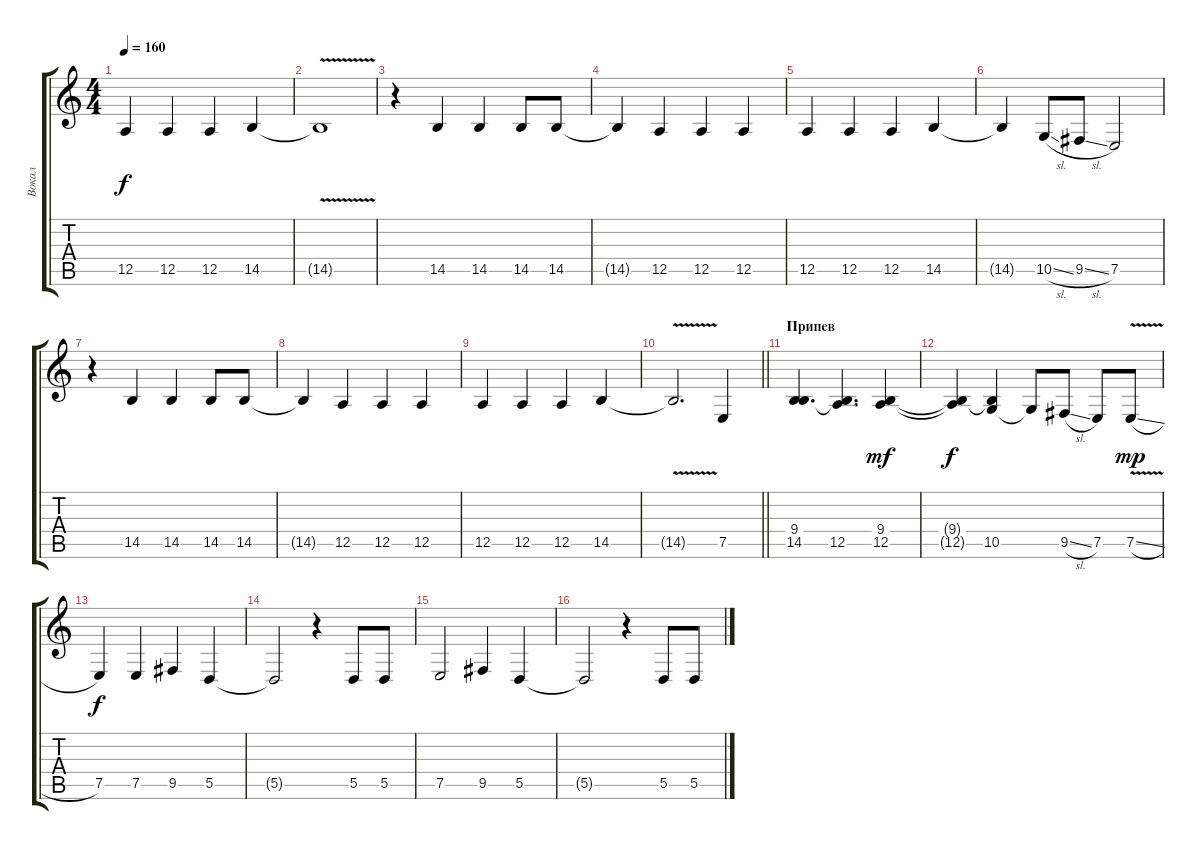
\track ("Вокал" "Вокал") {instrument bassoon}
\staff {score tabs}
\tuning (E4 B3 G3 D3 A2 E2) {hide}
\ts (4 4)
\tempo 160
\clef g2
\ks c
12.5.4{dy f} 12.5.4 12.5.4 14.5.4 |
14.5{v t}.1 |
r.4 14.5.4 14.5.4 14.5.8 14.5.8 |
14.5{t}.4 12.5.4 12.5.4 12.5.4 |
12.5.4 12.5.4 12.5.4 14.5.4 |
14.5{t}.4 10.5{sl}.8 9.5{sl}.8 7.5.2 |
r.4 14.5.4 14.5.4 14.5.8 14.5.8 |
14.5{t}.4 12.5.4 12.5.4 12.5.4 |
12.5.4 12.5.4 12.5.4 14.5.4 |
\barLineRight lightlight
14.5{v t}.2{d} 7.5.4 |
\section ("" "Припев")
(9.4 14.5).4{d} (9.4{t} 12.5).4{d} (9.4 12.5).4{dy mf} |
(9.4{t} 12.5{t}).4{dy f} (9.4{t} 10.5).4 10.5{t}.8 9.5{sl}.8 7.5.8 7.5{v sl}.8{dy mp} |
7.5.4{dy f} 7.5.4 9.5.4 5.5.4 |
5.5{t}.2 r.4 5.5.8 5.5.8 |
7.5.2 9.5.4 5.5.4 |
5.5{t}.2 r.4 5.5.8 5.5.8
